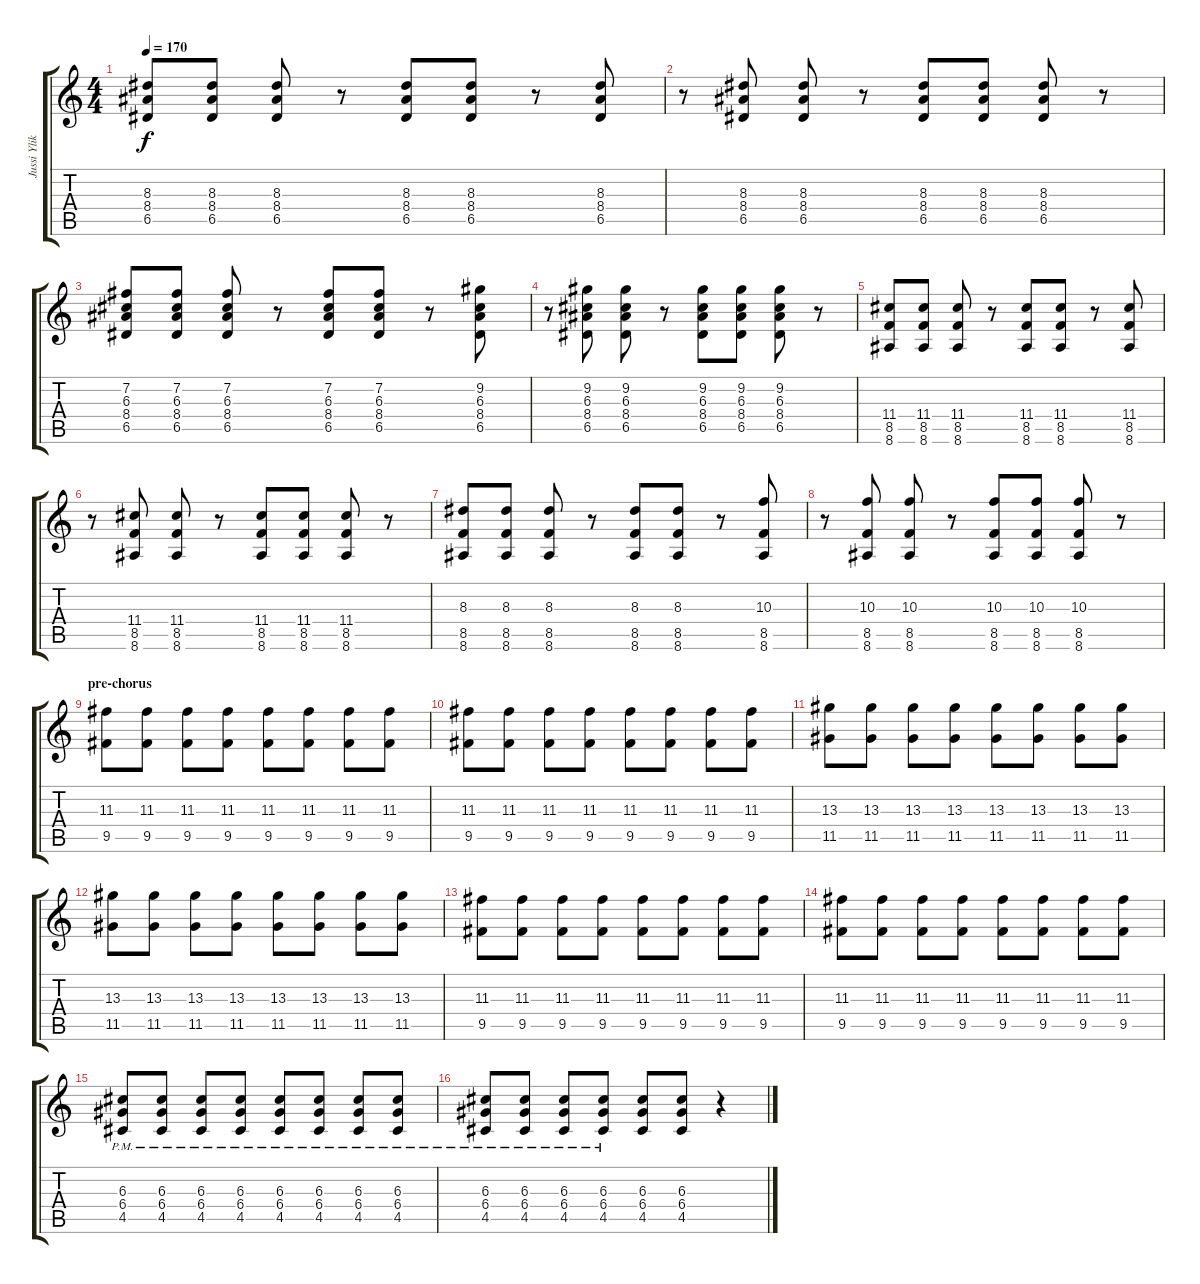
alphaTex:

\track ("Jussi Ylikoski - guitar" "Jussi Ylik") {instrument distortionguitar}
\staff {score tabs}
\tuning (E4 B3 G3 D3 A2 D2) {hide}
\ts (4 4)
\tempo 170
\clef g2
\ks c
(8.3 8.4 6.5).8{dy f} (8.3 8.4 6.5).8 (8.3 8.4 6.5).8 r.8 (8.3 8.4 6.5).8 (8.3 8.4 6.5).8 r.8 (8.3 8.4 6.5).8 |
r.8 (8.3 8.4 6.5).8 (8.3 8.4 6.5).8 r.8 (8.3 8.4 6.5).8 (8.3 8.4 6.5).8 (8.3 8.4 6.5).8 r.8 |
(7.2 6.3 8.4 6.5).8 (7.2 6.3 8.4 6.5).8 (7.2 6.3 8.4 6.5).8 r.8 (7.2 6.3 8.4 6.5).8 (7.2 6.3 8.4 6.5).8 r.8 (9.2 6.3 8.4 6.5).8 |
r.8 (9.2 6.3 8.4 6.5).8 (9.2 6.3 8.4 6.5).8 r.8 (9.2 6.3 8.4 6.5).8 (9.2 6.3 8.4 6.5).8 (9.2 6.3 8.4 6.5).8 r.8 |
(11.4 8.5 8.6).8 (11.4 8.5 8.6).8 (11.4 8.5 8.6).8 r.8 (11.4 8.5 8.6).8 (11.4 8.5 8.6).8 r.8 (11.4 8.5 8.6).8 |
r.8 (11.4 8.5 8.6).8 (11.4 8.5 8.6).8 r.8 (11.4 8.5 8.6).8 (11.4 8.5 8.6).8 (11.4 8.5 8.6).8 r.8 |
(8.3 8.5 8.6).8 (8.3 8.5 8.6).8 (8.3 8.5 8.6).8 r.8 (8.3 8.5 8.6).8 (8.3 8.5 8.6).8 r.8 (10.3 8.5 8.6).8 |
r.8 (10.3 8.5 8.6).8 (10.3 8.5 8.6).8 r.8 (10.3 8.5 8.6).8 (10.3 8.5 8.6).8 (10.3 8.5 8.6).8 r.8 |
\section ("" "pre-chorus")
(11.3 9.5).8 (11.3 9.5).8 (11.3 9.5).8 (11.3 9.5).8 (11.3 9.5).8 (11.3 9.5).8 (11.3 9.5).8 (11.3 9.5).8 |
(11.3 9.5).8 (11.3 9.5).8 (11.3 9.5).8 (11.3 9.5).8 (11.3 9.5).8 (11.3 9.5).8 (11.3 9.5).8 (11.3 9.5).8 |
(13.3 11.5).8 (13.3 11.5).8 (13.3 11.5).8 (13.3 11.5).8 (13.3 11.5).8 (13.3 11.5).8 (13.3 11.5).8 (13.3 11.5).8 |
(13.3 11.5).8 (13.3 11.5).8 (13.3 11.5).8 (13.3 11.5).8 (13.3 11.5).8 (13.3 11.5).8 (13.3 11.5).8 (13.3 11.5).8 |
(11.3 9.5).8 (11.3 9.5).8 (11.3 9.5).8 (11.3 9.5).8 (11.3 9.5).8 (11.3 9.5).8 (11.3 9.5).8 (11.3 9.5).8 |
(11.3 9.5).8 (11.3 9.5).8 (11.3 9.5).8 (11.3 9.5).8 (11.3 9.5).8 (11.3 9.5).8 (11.3 9.5).8 (11.3 9.5).8 |
(6.3{pm} 6.4{pm} 4.5{pm}).8 (6.3{pm} 6.4{pm} 4.5{pm}).8 (6.3{pm} 6.4{pm} 4.5{pm}).8 (6.3{pm} 6.4{pm} 4.5{pm}).8 (6.3{pm} 6.4{pm} 4.5{pm}).8 (6.3{pm} 6.4{pm} 4.5{pm}).8 (6.3{pm} 6.4{pm} 4.5{pm}).8 (6.3{pm} 6.4{pm} 4.5{pm}).8 |
(6.3{pm} 6.4{pm} 4.5{pm}).8 (6.3{pm} 6.4{pm} 4.5{pm}).8 (6.3{pm} 6.4{pm} 4.5{pm}).8 (6.3{pm} 6.4{pm} 4.5{pm}).8 (6.3 6.4 4.5).8 (6.3 6.4 4.5).8 r.4
